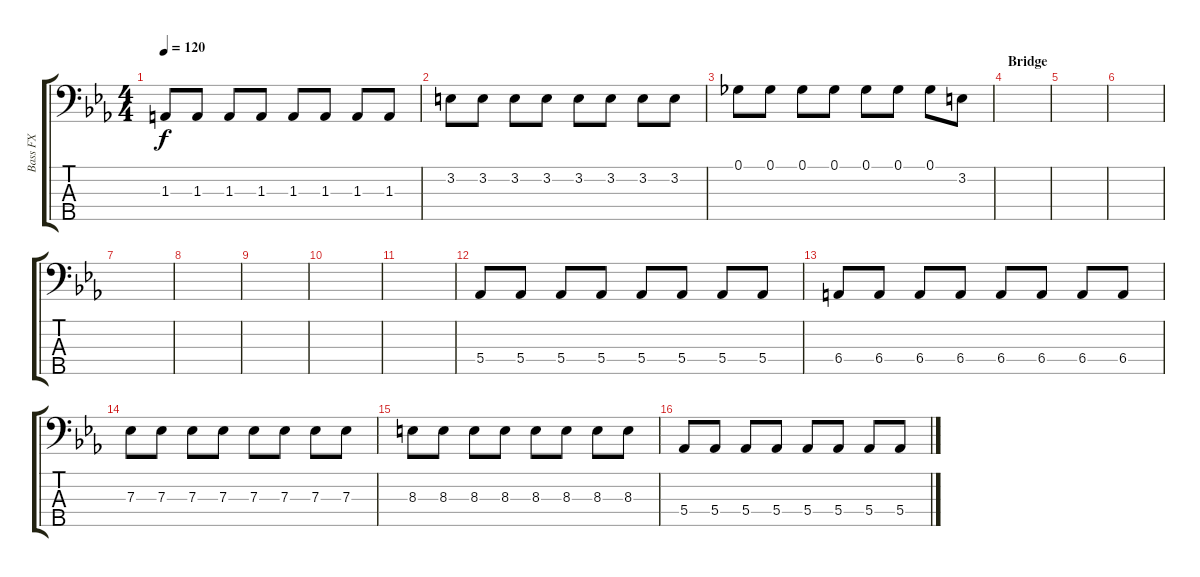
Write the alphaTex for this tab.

\track ("Bass FX" "Bass FX") {instrument slapbass2}
\staff {score tabs}
\tuning (Gb2 Db2 Ab1 Eb1 Bb0) {hide}
\ts (4 4)
\tempo 120
\clef f4
\ks eb
1.3.8{dy f} 1.3.8 1.3.8 1.3.8 1.3.8 1.3.8 1.3.8 1.3.8 |
3.2.8 3.2.8 3.2.8 3.2.8 3.2.8 3.2.8 3.2.8 3.2.8 |
0.1.8 0.1.8 0.1.8 0.1.8 0.1.8 0.1.8 0.1.8 3.2.8 |
\section ("" "Bridge")
|
|
|
|
|
|
|
|
5.4.8 5.4.8 5.4.8 5.4.8 5.4.8 5.4.8 5.4.8 5.4.8 |
6.4.8 6.4.8 6.4.8 6.4.8 6.4.8 6.4.8 6.4.8 6.4.8 |
7.3.8 7.3.8 7.3.8 7.3.8 7.3.8 7.3.8 7.3.8 7.3.8 |
8.3.8 8.3.8 8.3.8 8.3.8 8.3.8 8.3.8 8.3.8 8.3.8 |
5.4.8 5.4.8 5.4.8 5.4.8 5.4.8 5.4.8 5.4.8 5.4.8
